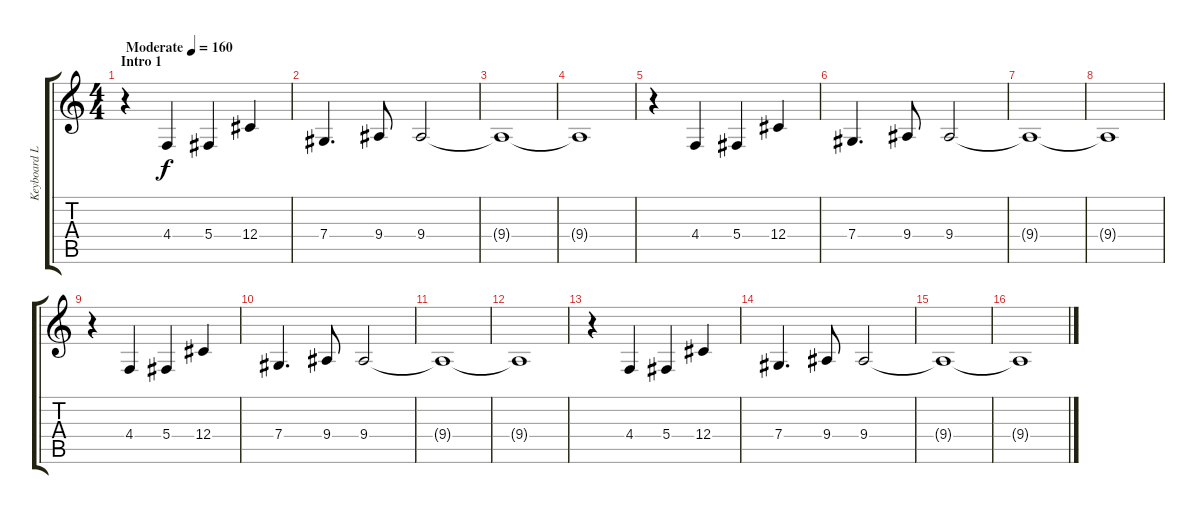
\track ("Keyboard Lead" "Keyboard L") {instrument brightacousticpiano bank 1}
\staff {score tabs}
\tuning (Eb4 Bb3 Gb3 Db3 Ab2 Eb2) {hide}
\ts (4 4)
\section ("" "Intro 1")
\tempo (160 "Moderate")
\clef g2
\ks c
r.4{dy f instrument brightacousticpiano} 4.4.4 5.4.4 12.4.4 |
7.4.4{d} 9.4.8 9.4.2 |
9.4{t}.1 |
9.4{t}.1 |
r.4 4.4.4 5.4.4 12.4.4 |
7.4.4{d} 9.4.8 9.4.2 |
9.4{t}.1 |
9.4{t}.1 |
r.4 4.4.4 5.4.4 12.4.4 |
7.4.4{d} 9.4.8 9.4.2 |
9.4{t}.1 |
9.4{t}.1 |
r.4 4.4.4 5.4.4 12.4.4 |
7.4.4{d} 9.4.8 9.4.2 |
9.4{t}.1 |
9.4{t}.1
